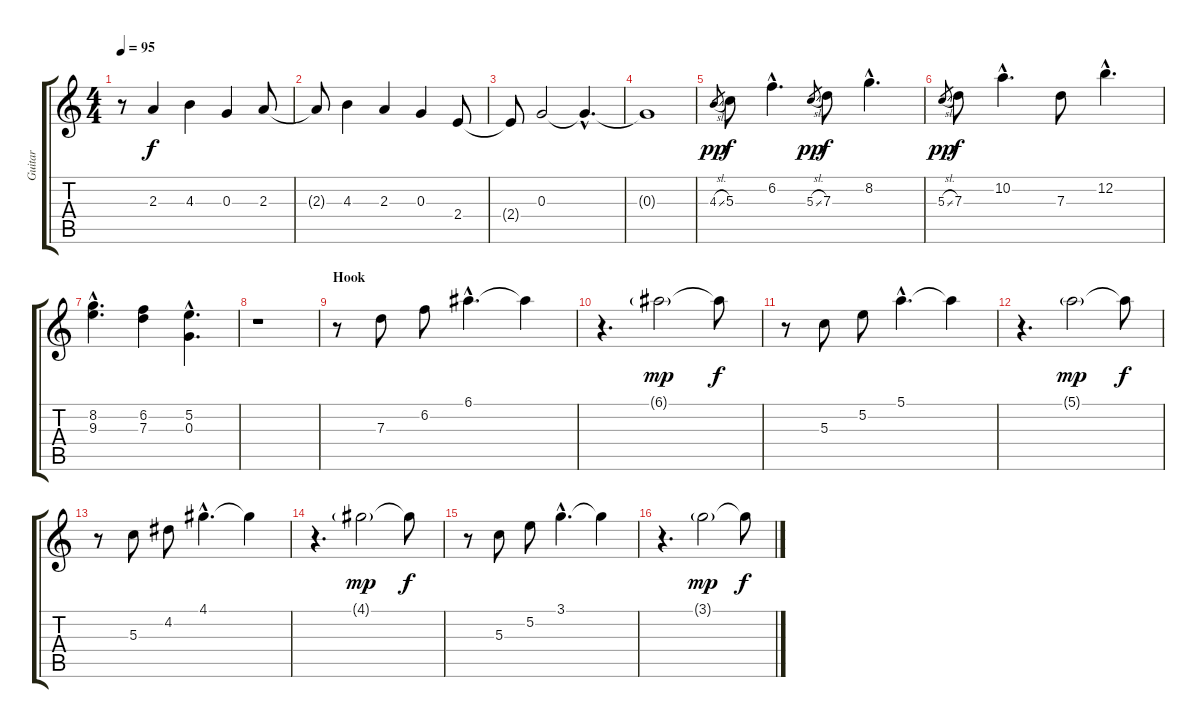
\track ("Guitar" "Guitar") {instrument acousticguitarnylon}
\staff {score tabs}
\tuning (E4 B3 G3 D3 A2 E2) {hide}
\ts (4 4)
\tempo 95
\clef g2
\ks c
r.8{dy f} 2.3.4 4.3.4 0.3.4 2.3.8 |
2.3{t}.8 4.3.4 2.3.4 0.3.4 2.4.8 |
2.4{t}.8 0.3.2 0.3{hac t}.4{d} |
0.3{t}.1 |
4.3{sl}.8{gr dy pp} 5.3.8{dy f} 6.2{hac}.4{d} 5.3{sl}.8{gr dy pp} 7.3.8{dy f} 8.2{hac}.4{d} |
5.3{sl}.8{gr dy pp} 7.3.8{dy f} 10.2{hac}.4{d} 7.3.8 12.2{hac}.4{d} |
(8.2{hac} 9.3{hac}).4{d} (6.2 7.3).4 (5.2{hac} 0.3{hac}).4{d} |
r.1 |
\section ("" "Hook")
r.8{volume 6 instrument stringensemble1} 7.3.8 6.2.8 6.1{hac}.4{d} 6.1{t}.4 |
r.4{d} 6.1{g}.2{dy mp} 6.1{t}.8{dy f} |
r.8 5.3.8 5.2.8 5.1{hac}.4{d} 5.1{t}.4 |
r.4{d} 5.1{g}.2{dy mp} 5.1{t}.8{dy f} |
r.8 5.3.8 4.2.8 4.1{hac}.4{d} 4.1{t}.4 |
r.4{d} 4.1{g}.2{dy mp} 4.1{t}.8{dy f} |
r.8 5.3.8 5.2.8 3.1{hac}.4{d} 3.1{t}.4 |
r.4{d} 3.1{g}.2{dy mp} 3.1{t}.8{dy f}
